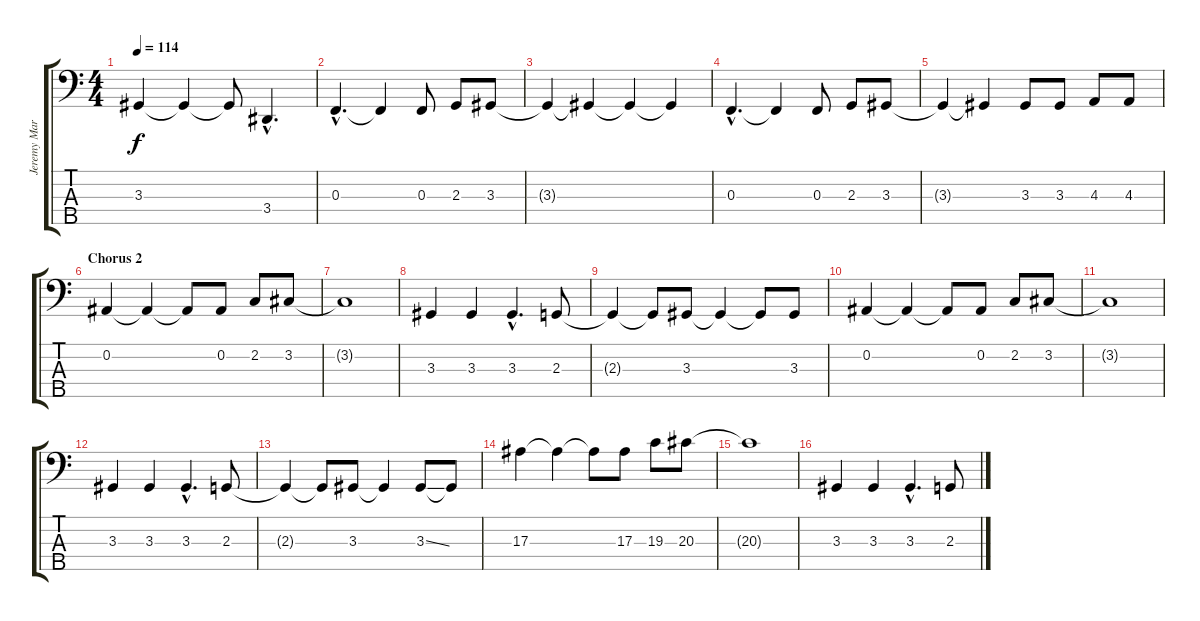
\track ("Jeremy Marshall (Bass)" "Jeremy Mar") {instrument electricbasspick}
\staff {score tabs}
\tuning (Eb2 Bb1 F1 C1 G0) {hide}
\ts (4 4)
\tempo 114
\clef f4
\ks c
3.3{t}.4{dy f} 3.3{t}.4 3.3{t}.8 3.4{hac}.4{d} |
0.3{hac}.4{d} 0.3{t}.4 0.3.8 2.3.8 3.3.8 |
3.3{t}.4 3.3{t}.4 3.3{t}.4 3.3{t}.4 |
0.3{hac}.4{d} 0.3{t}.4 0.3.8 2.3.8 3.3.8 |
3.3{t}.4 3.3{t}.4 3.3.8 3.3.8 4.3.8 4.3.8 |
\section ("" "Chorus 2")
0.2.4 0.2{t}.4 0.2{t}.8 0.2.8 2.2.8 3.2.8 |
3.2{t}.1 |
3.3.4 3.3.4 3.3{hac}.4{d} 2.3.8 |
2.3{t}.4 2.3{t}.8 3.3.8 3.3{t}.4 3.3{t}.8 3.3.8 |
0.2.4 0.2{t}.4 0.2{t}.8 0.2.8 2.2.8 3.2.8 |
3.2{t}.1 |
3.3.4 3.3.4 3.3{hac}.4{d} 2.3.8 |
2.3{t}.4 2.3{t}.8 3.3.8 3.3{t}.4 3.3{ss}.8 3.3{t}.8 |
17.3.4 17.3{t}.4 17.3{t}.8 17.3.8 19.3.8 20.3.8 |
20.3{t}.1 |
3.3.4 3.3.4 3.3{hac}.4{d} 2.3.8
